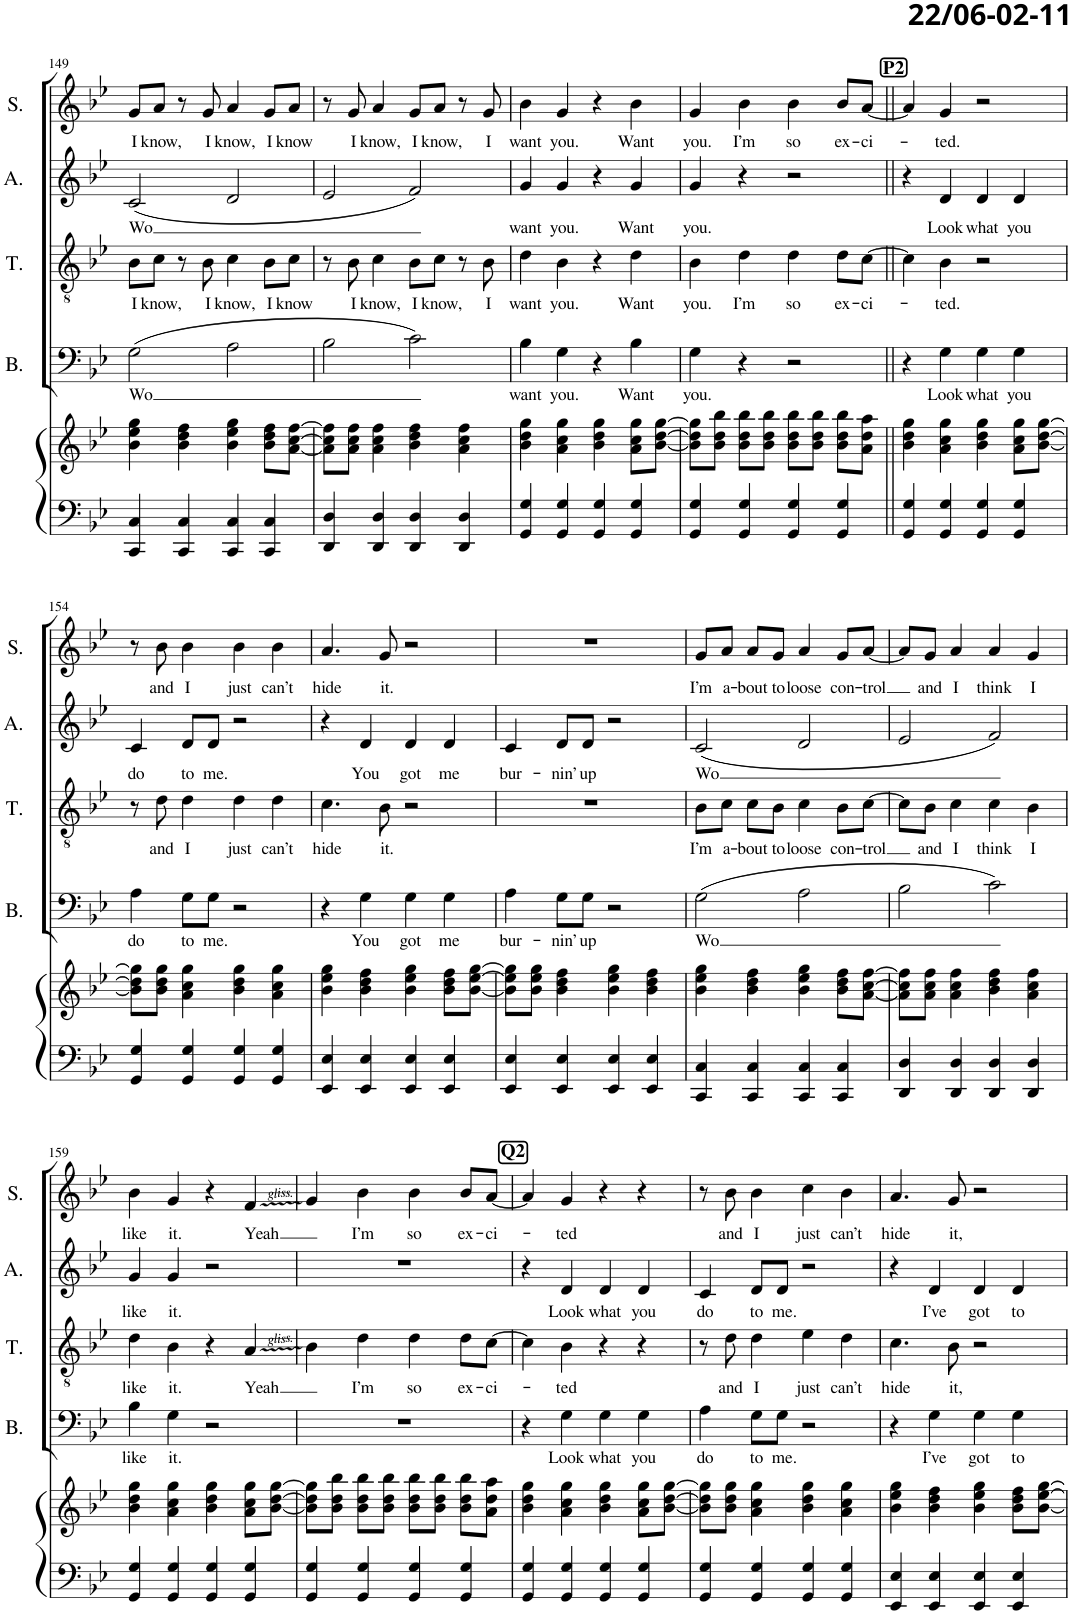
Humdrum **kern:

**kern	**kern	**kern	**text	**kern	**text	**kern	**text	**kern	**text
*part5	*part5	*part4	*part4	*part3	*part3	*part2	*part2	*part1	*part1
*staff6	*staff5	*staff4	*staff4	*staff3	*staff3	*staff2	*staff2	*staff1	*staff1
*I"Piano	*	*I"Bas	*	*I"Tenor	*	*I"Alt	*	*I"Sopraan	*
*I'Pno	*	*I'B.	*	*I'T.	*	*I'A.	*	*I'S.	*
!!LO:PB:g=z
*clefF4	*clefG2	*clefF4	*	*clefGv2	*	*clefG2	*	*clefG2	*
*	*	*	*	*	*	*Trd1c2	*	*Trd1c2	*
*k[b-e-]	*k[b-e-]	*k[b-e-]	*	*k[b-e-]	*	*k[b-e-]	*	*k[b-e-]	*
*M4/4	*M4/4	*M4/4	*	*M4/4	*	*M4/4	*	*M4/4	*
=149	=149	=149	=149	=149	=149	=149	=149	=149	=149
!	!	!	!LO:LY:b	!	!LO:LY:b	!	!LO:LY:b	!	!LO:LY:b
4CC/ 4C/	4b-\ 4ee-\ 4gg\	(2G\	Wo	8B-\L	I	(2c/	Wo	8g/L	I
!	!	!	!	!	!LO:LY:b	!	!	!	!LO:LY:b
.	.	.	.	8c\J	know,	.	.	8a/J	know,
4CC/ 4C/	4b-\ 4dd\ 4ff\	.	.	8r	.	.	.	8r	.
!	!	!	!	!	!LO:LY:b	!	!	!	!LO:LY:b
.	.	.	.	8B-\	I	.	.	8g/	I
!	!	!	!	!	!LO:LY:b	!	!	!	!LO:LY:b
4CC/ 4C/	4b-\ 4ee-\ 4gg\	2A\	.	4c\	know,	2d/	.	4a/	know,
!	!	!	!	!	!LO:LY:b	!	!	!	!LO:LY:b
4CC/ 4C/	8b-\ 8dd\ 8ff\L	.	.	8B-\L	I	.	.	8g/L	I
!	!	!	!	!	!LO:LY:b	!	!	!	!LO:LY:b
.	[8a\ [8cc\ [8ff\J	.	.	8c\J	know	.	.	8a/J	know
=150	=150	=150	=150	=150	=150	=150	=150	=150	=150
4DD/ 4D/	8a\] 8cc\] 8ff\]L	2B-\	.	8r	.	2e-/	.	8r	.
!	!	!	!	!	!LO:LY:b	!	!	!	!LO:LY:b
.	8a\ 8cc\ 8ff\J	.	.	8B-\	I	.	.	8g/	I
!	!	!	!	!	!LO:LY:b	!	!	!	!LO:LY:b
4DD/ 4D/	4a\ 4cc\ 4ff\	.	.	4c\	know,	.	.	4a/	know,
!	!	!	!	!	!LO:LY:b	!	!	!	!LO:LY:b
4DD/ 4D/	4b-\ 4dd\ 4ff\	2c\)	.	8B-\L	I	2f/)	.	8g/L	I
!	!	!	!	!	!LO:LY:b	!	!	!	!LO:LY:b
.	.	.	.	8c\J	know,	.	.	8a/J	know,
4DD/ 4D/	4a\ 4cc\ 4ff\	.	.	8r	.	.	.	8r	.
!	!	!	!	!	!LO:LY:b	!	!	!	!LO:LY:b
.	.	.	.	8B-\	I	.	.	8g/	I
=151	=151	=151	=151	=151	=151	=151	=151	=151	=151
!	!	!	!LO:LY:b	!	!LO:LY:b	!	!LO:LY:b	!	!LO:LY:b
4GG/ 4G/	4b-\ 4dd\ 4gg\	4B-\	want	4d\	want	4g/	want	4b-\	want
!	!	!	!LO:LY:b	!	!LO:LY:b	!	!LO:LY:b	!	!LO:LY:b
4GG/ 4G/	4a\ 4cc\ 4gg\	4G\	you.	4B-\	you.	4g/	you.	4g/	you.
4GG/ 4G/	4b-\ 4dd\ 4gg\	4r	.	4r	.	4r	.	4r	.
!	!	!	!LO:LY:b	!	!LO:LY:b	!	!LO:LY:b	!	!LO:LY:b
4GG/ 4G/	8a\ 8cc\ 8gg\L	4B-\	Want	4d\	Want	4g/	Want	4b-\	Want
.	[8b-\ [8dd\ [8gg\J	.	.	.	.	.	.	.	.
=152	=152	=152	=152	=152	=152	=152	=152	=152	=152
!	!	!	!LO:LY:b	!	!LO:LY:b	!	!LO:LY:b	!	!LO:LY:b
4GG/ 4G/	8b-\] 8dd\] 8gg\]L	4G\	you.	4B-\	you.	4g/	you.	4g/	you.
.	8b-\ 8dd\ 8bb-\J	.	.	.	.	.	.	.	.
!	!	!	!	!	!LO:LY:b	!	!	!	!LO:LY:b
4GG/ 4G/	8b-\ 8dd\ 8bb-\L	4r	.	4d\	I’m	4r	.	4b-\	I’m
.	8b-\ 8dd\ 8bb-\J	.	.	.	.	.	.	.	.
!	!	!	!	!	!LO:LY:b	!	!	!	!LO:LY:b
4GG/ 4G/	8b-\ 8dd\ 8bb-\L	2r	.	4d\	so	2r	.	4b-\	so
.	8b-\ 8dd\ 8bb-\J	.	.	.	.	.	.	.	.
!	!	!	!	!	!LO:LY:b	!	!	!	!LO:LY:b
4GG/ 4G/	8b-\ 8dd\ 8bb-\L	.	.	8d\L	ex-	.	.	8b-/L	ex-
!	!	!	!	!	!LO:LY:b	!	!	!	!LO:LY:b
.	8a\ 8dd\ 8aa\J	.	.	[8c\J	-ci-	.	.	[8a/J	-ci-
!!LO:REH:place=s1:a:B:cj:fs=11:t=P2
=153||	=153||	=153||	=153||	=153||	=153||	=153||	=153||	=153||	=153||
4GG/ 4G/	4b-\ 4dd\ 4gg\	4r	.	4c\]	.	4r	.	4a/]	.
!	!	!	!LO:LY:b	!	!LO:LY:b	!	!LO:LY:b	!	!LO:LY:b
4GG/ 4G/	4a\ 4cc\ 4gg\	4G\	Look	4B-\	-ted.	4d/	Look	4g/	-ted.
!	!	!	!LO:LY:b	!	!	!	!LO:LY:b	!	!
4GG/ 4G/	4b-\ 4dd\ 4gg\	4G\	what	2r	.	4d/	what	2r	.
!	!	!	!LO:LY:b	!	!	!	!LO:LY:b	!	!
4GG/ 4G/	8a\ 8cc\ 8gg\L	4G\	you	.	.	4d/	you	.	.
.	[8b-\ [8dd\ [8gg\J	.	.	.	.	.	.	.	.
!!LO:LB:g=z
=154	=154	=154	=154	=154	=154	=154	=154	=154	=154
!	!	!	!LO:LY:b	!	!	!	!LO:LY:b	!	!
4GG/ 4G/	8b-\] 8dd\] 8gg\]L	4A\	do	8r	.	4c/	do	8r	.
!	!	!	!	!	!LO:LY:b	!	!	!	!LO:LY:b
.	8b-\ 8dd\ 8gg\J	.	.	8d\	and	.	.	8b-\	and
!	!	!	!LO:LY:b	!	!LO:LY:b	!	!LO:LY:b	!	!LO:LY:b
4GG/ 4G/	4a\ 4cc\ 4gg\	8G\L	to	4d\	I	8d/L	to	4b-\	I
!	!	!	!LO:LY:b	!	!	!	!LO:LY:b	!	!
.	.	8G\J	me.	.	.	8d/J	me.	.	.
!	!	!	!	!	!LO:LY:b	!	!	!	!LO:LY:b
4GG/ 4G/	4b-\ 4dd\ 4gg\	2r	.	4d\	just	2r	.	4b-\	just
!	!	!	!	!	!LO:LY:b	!	!	!	!LO:LY:b
4GG/ 4G/	4a\ 4cc\ 4gg\	.	.	4d\	can’t	.	.	4b-\	can’t
=155	=155	=155	=155	=155	=155	=155	=155	=155	=155
!	!	!	!	!	!LO:LY:b	!	!	!	!LO:LY:b
4EE-/ 4E-/	4b-\ 4ee-\ 4gg\	4r	.	4.c\	hide	4r	.	4.a/	hide
!	!	!	!LO:LY:b	!	!	!	!LO:LY:b	!	!
4EE-/ 4E-/	4b-\ 4dd\ 4ff\	4G\	You	.	.	4d/	You	.	.
!	!	!	!	!	!LO:LY:b	!	!	!	!LO:LY:b
.	.	.	.	8B-\	it.	.	.	8g/	it.
!	!	!	!LO:LY:b	!	!	!	!LO:LY:b	!	!
4EE-/ 4E-/	4b-\ 4ee-\ 4gg\	4G\	got	2r	.	4d/	got	2r	.
!	!	!	!LO:LY:b	!	!	!	!LO:LY:b	!	!
4EE-/ 4E-/	8b-\ 8dd\ 8ff\L	4G\	me	.	.	4d/	me	.	.
.	[8b-\ [8ee-\ [8gg\J	.	.	.	.	.	.	.	.
=156	=156	=156	=156	=156	=156	=156	=156	=156	=156
!	!	!	!LO:LY:b	!	!	!	!LO:LY:b	!	!
4EE-/ 4E-/	8b-\] 8ee-\] 8gg\]L	4A\	bur-	1r	.	4c/	bur-	1r	.
.	8b-\ 8ee-\ 8gg\J	.	.	.	.	.	.	.	.
!	!	!	!LO:LY:b	!	!	!	!LO:LY:b	!	!
4EE-/ 4E-/	4b-\ 4dd\ 4ff\	8G\L	-nin’	.	.	8d/L	-nin’	.	.
!	!	!	!LO:LY:b	!	!	!	!LO:LY:b	!	!
.	.	8G\J	up	.	.	8d/J	up	.	.
4EE-/ 4E-/	4b-\ 4ee-\ 4gg\	2r	.	.	.	2r	.	.	.
4EE-/ 4E-/	4b-\ 4dd\ 4ff\	.	.	.	.	.	.	.	.
=157	=157	=157	=157	=157	=157	=157	=157	=157	=157
!	!	!	!LO:LY:b	!	!LO:LY:b	!	!LO:LY:b	!	!LO:LY:b
4CC/ 4C/	4b-\ 4ee-\ 4gg\	(2G\	Wo	8B-\L	I’m	(2c/	Wo	8g/L	I’m
!	!	!	!	!	!LO:LY:b	!	!	!	!LO:LY:b
.	.	.	.	8c\J	a-	.	.	8a/J	a-
!	!	!	!	!	!LO:LY:b	!	!	!	!LO:LY:b
4CC/ 4C/	4b-\ 4dd\ 4ff\	.	.	8c\L	-bout	.	.	8a/L	-bout
!	!	!	!	!	!LO:LY:b	!	!	!	!LO:LY:b
.	.	.	.	8B-\J	to	.	.	8g/J	to
!	!	!	!	!	!LO:LY:b	!	!	!	!LO:LY:b
4CC/ 4C/	4b-\ 4ee-\ 4gg\	2A\	.	4c\	loose	2d/	.	4a/	loose
!	!	!	!	!	!LO:LY:b	!	!	!	!LO:LY:b
4CC/ 4C/	8b-\ 8dd\ 8ff\L	.	.	8B-\L	con-	.	.	8g/L	con-
!	!	!	!	!	!LO:LY:b	!	!	!	!LO:LY:b
.	[8a\ [8cc\ [8ff\J	.	.	[8c\J	-trol	.	.	[8a/J	-trol
=158	=158	=158	=158	=158	=158	=158	=158	=158	=158
4DD/ 4D/	8a\] 8cc\] 8ff\]L	2B-\	.	8c\L]	.	2e-/	.	8a/L]	.
!	!	!	!	!	!LO:LY:b	!	!	!	!LO:LY:b
.	8a\ 8cc\ 8ff\J	.	.	8B-\J	and	.	.	8g/J	and
!	!	!	!	!	!LO:LY:b	!	!	!	!LO:LY:b
4DD/ 4D/	4a\ 4cc\ 4ff\	.	.	4c\	I	.	.	4a/	I
!	!	!	!	!	!LO:LY:b	!	!	!	!LO:LY:b
4DD/ 4D/	4b-\ 4dd\ 4ff\	2c\)	.	4c\	think	2f/)	.	4a/	think
!	!	!	!	!	!LO:LY:b	!	!	!	!LO:LY:b
4DD/ 4D/	4a\ 4cc\ 4ff\	.	.	4B-\	I	.	.	4g/	I
!!LO:LB:g=z
=159	=159	=159	=159	=159	=159	=159	=159	=159	=159
!	!	!	!LO:LY:b	!	!LO:LY:b	!	!LO:LY:b	!	!LO:LY:b
4GG/ 4G/	4b-\ 4dd\ 4gg\	4B-\	like	4d\	like	4g/	like	4b-\	like
!	!	!	!LO:LY:b	!	!LO:LY:b	!	!LO:LY:b	!	!LO:LY:b
4GG/ 4G/	4a\ 4cc\ 4gg\	4G\	it.	4B-\	it.	4g/	it.	4g/	it.
4GG/ 4G/	4b-\ 4dd\ 4gg\	2r	.	4r	.	2r	.	4r	.
!	!	!	!	!	!LO:LY:b	!	!	!	!LO:LY:b
4GG/ 4G/	8a\ 8cc\ 8gg\L	.	.	4A/	Yeah	.	.	4f/	Yeah
.	[8b-\ [8dd\ [8gg\J	.	.	.	.	.	.	.	.
=160	=160	=160	=160	=160	=160	=160	=160	=160	=160
4GG/ 4G/	8b-\] 8dd\] 8gg\]L	1r	.	4B-\	.	1r	.	4g/	.
.	8b-\ 8dd\ 8bb-\J	.	.	.	.	.	.	.	.
!	!	!	!	!	!LO:LY:b	!	!	!	!LO:LY:b
4GG/ 4G/	8b-\ 8dd\ 8bb-\L	.	.	4d\	I’m	.	.	4b-\	I’m
.	8b-\ 8dd\ 8bb-\J	.	.	.	.	.	.	.	.
!	!	!	!	!	!LO:LY:b	!	!	!	!LO:LY:b
4GG/ 4G/	8b-\ 8dd\ 8bb-\L	.	.	4d\	so	.	.	4b-\	so
.	8b-\ 8dd\ 8bb-\J	.	.	.	.	.	.	.	.
!	!	!	!	!	!LO:LY:b	!	!	!	!LO:LY:b
4GG/ 4G/	8b-\ 8dd\ 8bb-\L	.	.	8d\L	ex-	.	.	8b-/L	ex-
!	!	!	!	!	!LO:LY:b	!	!	!	!LO:LY:b
.	8a\ 8dd\ 8aa\J	.	.	[8c\J	-ci-	.	.	[8a/J	-ci-
!!LO:REH:place=s1:a:B:cj:fs=11:t=Q2
=161	=161	=161	=161	=161	=161	=161	=161	=161	=161
4GG/ 4G/	4b-\ 4dd\ 4gg\	4r	.	4c\]	.	4r	.	4a/]	.
!	!	!	!LO:LY:b	!	!LO:LY:b	!	!LO:LY:b	!	!LO:LY:b
4GG/ 4G/	4a\ 4cc\ 4gg\	4G\	Look	4B-\	-ted	4d/	Look	4g/	-ted
!	!	!	!LO:LY:b	!	!	!	!LO:LY:b	!	!
4GG/ 4G/	4b-\ 4dd\ 4gg\	4G\	what	4r	.	4d/	what	4r	.
!	!	!	!LO:LY:b	!	!	!	!LO:LY:b	!	!
4GG/ 4G/	8a\ 8cc\ 8gg\L	4G\	you	4r	.	4d/	you	4r	.
.	[8b-\ [8dd\ [8gg\J	.	.	.	.	.	.	.	.
=162	=162	=162	=162	=162	=162	=162	=162	=162	=162
!	!	!	!LO:LY:b	!	!	!	!LO:LY:b	!	!
4GG/ 4G/	8b-\] 8dd\] 8gg\]L	4A\	do	8r	.	4c/	do	8r	.
!	!	!	!	!	!LO:LY:b	!	!	!	!LO:LY:b
.	8b-\ 8dd\ 8gg\J	.	.	8d\	and	.	.	8b-\	and
!	!	!	!LO:LY:b	!	!LO:LY:b	!	!LO:LY:b	!	!LO:LY:b
4GG/ 4G/	4a\ 4cc\ 4gg\	8G\L	to	4d\	I	8d/L	to	4b-\	I
!	!	!	!LO:LY:b	!	!	!	!LO:LY:b	!	!
.	.	8G\J	me.	.	.	8d/J	me.	.	.
!	!	!	!	!	!LO:LY:b	!	!	!	!LO:LY:b
4GG/ 4G/	4b-\ 4dd\ 4gg\	2r	.	4e-\	just	2r	.	4cc\	just
!	!	!	!	!	!LO:LY:b	!	!	!	!LO:LY:b
4GG/ 4G/	4a\ 4cc\ 4gg\	.	.	4d\	can’t	.	.	4b-\	can’t
=163	=163	=163	=163	=163	=163	=163	=163	=163	=163
!	!	!	!	!	!LO:LY:b	!	!	!	!LO:LY:b
4EE-/ 4E-/	4b-\ 4ee-\ 4gg\	4r	.	4.c\	hide	4r	.	4.a/	hide
!	!	!	!LO:LY:b	!	!	!	!LO:LY:b	!	!
4EE-/ 4E-/	4b-\ 4dd\ 4ff\	4G\	I’ve	.	.	4d/	I’ve	.	.
!	!	!	!	!	!LO:LY:b	!	!	!	!LO:LY:b
.	.	.	.	8B-\	it,	.	.	8g/	it,
!	!	!	!LO:LY:b	!	!	!	!LO:LY:b	!	!
4EE-/ 4E-/	4b-\ 4ee-\ 4gg\	4G\	got	2r	.	4d/	got	2r	.
!	!	!	!LO:LY:b	!	!	!	!LO:LY:b	!	!
4EE-/ 4E-/	8b-\ 8dd\ 8ff\L	4G\	to	.	.	4d/	to	.	.
.	[8b-\ [8ee-\ [8gg\J	.	.	.	.	.	.	.	.
=	=	=	=	=	=	=	=	=	=
*-	*-	*-	*-	*-	*-	*-	*-	*-	*-
